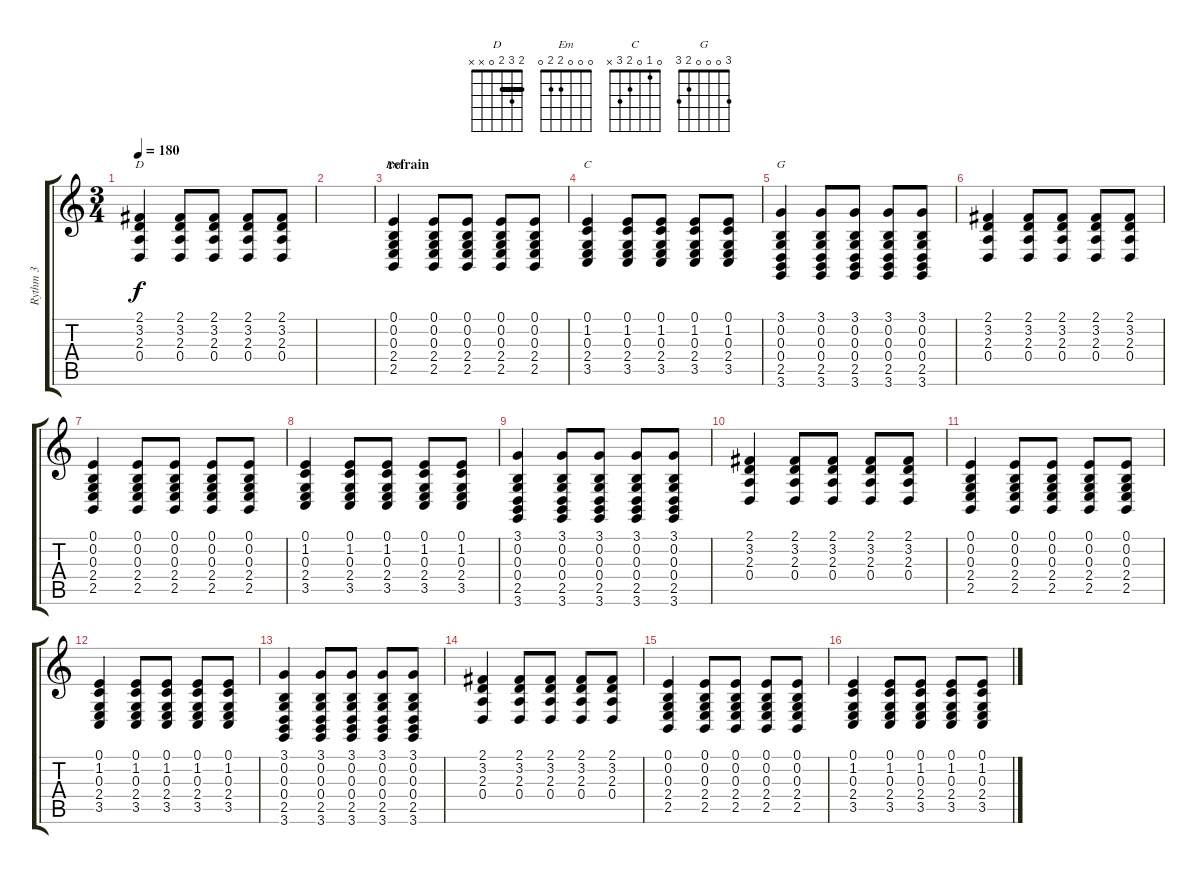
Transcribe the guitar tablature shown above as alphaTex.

\track ("Rythm 3" "Rythm 3") {instrument fx7echoes}
\staff {score tabs}
\tuning (E4 B3 G3 D3 A2 E2) {hide}
\chord ("D" 2 3 2 0 x x) {barre 2}
\chord ("Em" 0 0 0 2 2 0)
\chord ("C" 0 1 0 2 3 x)
\chord ("G" 3 0 0 0 2 3)
\ts (3 4)
\tempo 180
\clef g2
\ks c
(2.1 3.2 2.3 0.4).4{ch "D" dy f} (2.1 3.2 2.3 0.4).8 (2.1 3.2 2.3 0.4).8 (2.1 3.2 2.3 0.4).8 (2.1 3.2 2.3 0.4).8 |
|
\section ("" "refrain")
(0.1 0.2 0.3 2.4 2.5).4{ch "Em"} (0.1 0.2 0.3 2.4 2.5).8 (0.1 0.2 0.3 2.4 2.5).8 (0.1 0.2 0.3 2.4 2.5).8 (0.1 0.2 0.3 2.4 2.5).8 |
(0.1 1.2 0.3 2.4 3.5).4{ch "C"} (0.1 1.2 0.3 2.4 3.5).8 (0.1 1.2 0.3 2.4 3.5).8 (0.1 1.2 0.3 2.4 3.5).8 (0.1 1.2 0.3 2.4 3.5).8 |
(3.1 0.2 0.3 0.4 2.5 3.6).4{ch "G"} (3.1 0.2 0.3 0.4 2.5 3.6).8 (3.1 0.2 0.3 0.4 2.5 3.6).8 (3.1 0.2 0.3 0.4 2.5 3.6).8 (3.1 0.2 0.3 0.4 2.5 3.6).8 |
(2.1 3.2 2.3 0.4).4 (2.1 3.2 2.3 0.4).8 (2.1 3.2 2.3 0.4).8 (2.1 3.2 2.3 0.4).8 (2.1 3.2 2.3 0.4).8 |
(0.1 0.2 0.3 2.4 2.5).4 (0.1 0.2 0.3 2.4 2.5).8 (0.1 0.2 0.3 2.4 2.5).8 (0.1 0.2 0.3 2.4 2.5).8 (0.1 0.2 0.3 2.4 2.5).8 |
(0.1 1.2 0.3 2.4 3.5).4 (0.1 1.2 0.3 2.4 3.5).8 (0.1 1.2 0.3 2.4 3.5).8 (0.1 1.2 0.3 2.4 3.5).8 (0.1 1.2 0.3 2.4 3.5).8 |
(3.1 0.2 0.3 0.4 2.5 3.6).4 (3.1 0.2 0.3 0.4 2.5 3.6).8 (3.1 0.2 0.3 0.4 2.5 3.6).8 (3.1 0.2 0.3 0.4 2.5 3.6).8 (3.1 0.2 0.3 0.4 2.5 3.6).8 |
(2.1 3.2 2.3 0.4).4 (2.1 3.2 2.3 0.4).8 (2.1 3.2 2.3 0.4).8 (2.1 3.2 2.3 0.4).8 (2.1 3.2 2.3 0.4).8 |
(0.1 0.2 0.3 2.4 2.5).4 (0.1 0.2 0.3 2.4 2.5).8 (0.1 0.2 0.3 2.4 2.5).8 (0.1 0.2 0.3 2.4 2.5).8 (0.1 0.2 0.3 2.4 2.5).8 |
(0.1 1.2 0.3 2.4 3.5).4 (0.1 1.2 0.3 2.4 3.5).8 (0.1 1.2 0.3 2.4 3.5).8 (0.1 1.2 0.3 2.4 3.5).8 (0.1 1.2 0.3 2.4 3.5).8 |
(3.1 0.2 0.3 0.4 2.5 3.6).4 (3.1 0.2 0.3 0.4 2.5 3.6).8 (3.1 0.2 0.3 0.4 2.5 3.6).8 (3.1 0.2 0.3 0.4 2.5 3.6).8 (3.1 0.2 0.3 0.4 2.5 3.6).8 |
(2.1 3.2 2.3 0.4).4 (2.1 3.2 2.3 0.4).8 (2.1 3.2 2.3 0.4).8 (2.1 3.2 2.3 0.4).8 (2.1 3.2 2.3 0.4).8 |
(0.1 0.2 0.3 2.4 2.5).4 (0.1 0.2 0.3 2.4 2.5).8 (0.1 0.2 0.3 2.4 2.5).8 (0.1 0.2 0.3 2.4 2.5).8 (0.1 0.2 0.3 2.4 2.5).8 |
(0.1 1.2 0.3 2.4 3.5).4 (0.1 1.2 0.3 2.4 3.5).8 (0.1 1.2 0.3 2.4 3.5).8 (0.1 1.2 0.3 2.4 3.5).8 (0.1 1.2 0.3 2.4 3.5).8
